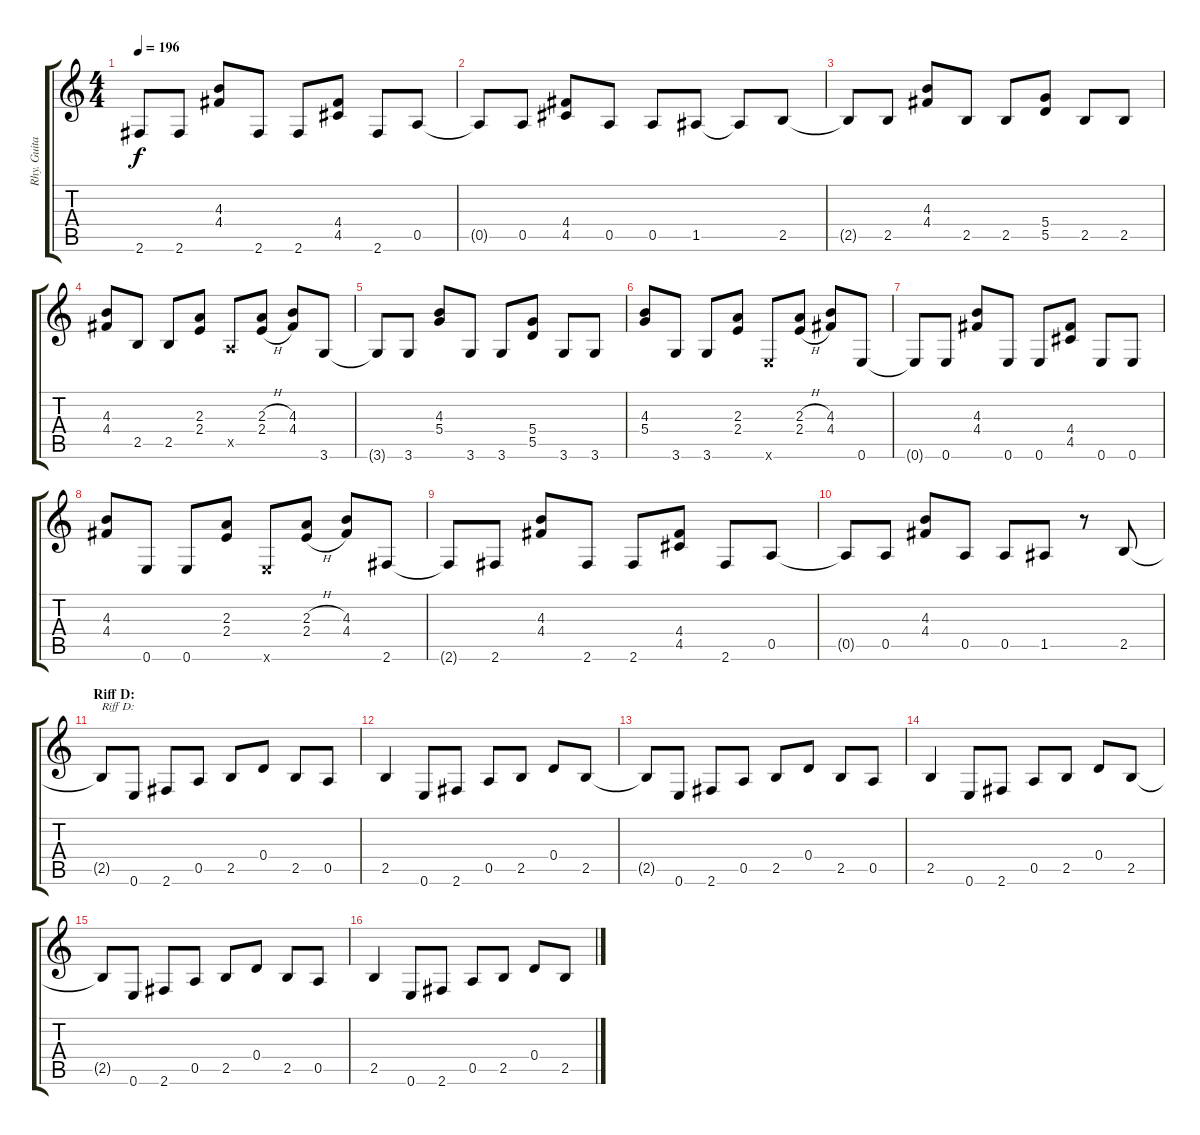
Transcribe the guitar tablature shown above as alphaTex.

\track ("Rhy. Guitar 1" "Rhy. Guita") {instrument distortionguitar}
\staff {score tabs}
\tuning (E4 B3 G3 D3 A2 E2) {hide}
\ts (4 4)
\tempo 196
\clef g2
\ks c
2.6{t}.8{dy f} 2.6.8 (4.3 4.4).8 2.6.8 2.6.8 (4.4 4.5).8 2.6.8 0.5.8 |
0.5{t}.8 0.5.8 (4.4 4.5).8 0.5.8 0.5.8 1.5.8 1.5{t}.8 2.5.8 |
2.5{t}.8 2.5.8 (4.3 4.4).8 2.5.8 2.5.8 (5.4 5.5).8 2.5.8 2.5.8 |
(4.3 4.4).8 2.5.8 2.5.8 (2.3 2.4).8 0.5{x}.8 (2.3{h} 2.4{h}).8 (4.3 4.4).8 3.6.8 |
3.6{t}.8 3.6.8 (4.3 5.4).8 3.6.8 3.6.8 (5.4 5.5).8 3.6.8 3.6.8 |
(4.3 5.4).8 3.6.8 3.6.8 (2.3 2.4).8 0.6{x}.8 (2.3{h} 2.4{h}).8 (4.3 4.4).8 0.6.8 |
0.6{t}.8 0.6.8 (4.3 4.4).8 0.6.8 0.6.8 (4.4 4.5).8 0.6.8 0.6.8 |
(4.3 4.4).8 0.6.8 0.6.8 (2.3 2.4).8 0.6{x}.8 (2.3{h} 2.4{h}).8 (4.3 4.4).8 2.6.8 |
2.6{t}.8 2.6.8 (4.3 4.4).8 2.6.8 2.6.8 (4.4 4.5).8 2.6.8 0.5.8 |
0.5{t}.8 0.5.8 (4.3 4.4).8 0.5.8 0.5.8 1.5.8 r.8 2.5.8 |
\section ("" "Riff D:")
2.5{t}.8{txt "Riff D:"} 0.6.8 2.6.8 0.5.8 2.5.8 0.4.8 2.5.8 0.5.8 |
2.5.4 0.6.8 2.6.8 0.5.8 2.5.8 0.4.8 2.5.8 |
2.5{t}.8 0.6.8 2.6.8 0.5.8 2.5.8 0.4.8 2.5.8 0.5.8 |
2.5.4 0.6.8 2.6.8 0.5.8 2.5.8 0.4.8 2.5.8 |
2.5{t}.8 0.6.8 2.6.8 0.5.8 2.5.8 0.4.8 2.5.8 0.5.8 |
2.5.4 0.6.8 2.6.8 0.5.8 2.5.8 0.4.8 2.5.8
